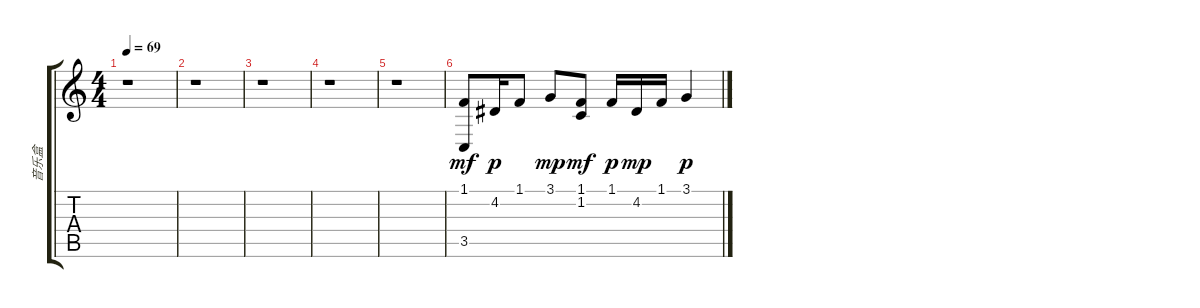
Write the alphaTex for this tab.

\track ("音乐盒" "音乐盒") {instrument marimba}
\staff {score tabs}
\tuning (E4 B3 G3 D3 A2 E2) {hide}
\ts (4 4)
\tempo 69
\clef g2
\ks c
r.1{dy f} |
r.1 |
r.1 |
r.1 |
r.1 |
(1.1 3.5).8{dy mf} 4.2.16{dy p} 1.1.8 3.1.8{dy mp} (1.1 1.2).8{dy mf} 1.1.16{dy p} 4.2.16{dy mp} 1.1.16 3.1.4{dy p}
